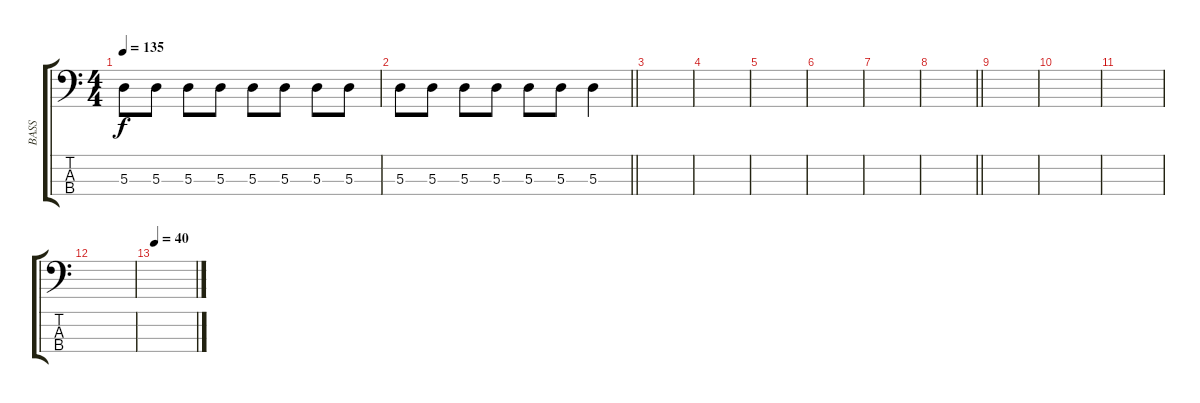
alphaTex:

\track ("BASS" "BASS") {instrument electricbassfinger}
\staff {score tabs}
\tuning (G2 D2 A1 E1) {hide}
\ts (4 4)
\tempo 135
\clef f4
\ks c
5.3.8{dy f} 5.3.8 5.3.8 5.3.8 5.3.8 5.3.8 5.3.8 5.3.8 |
\barLineRight lightlight
5.3.8 5.3.8 5.3.8 5.3.8 5.3.8 5.3.8 5.3.4 |
|
|
|
|
|
\barLineRight lightlight
|
|
|
|
|
\tempo 40
